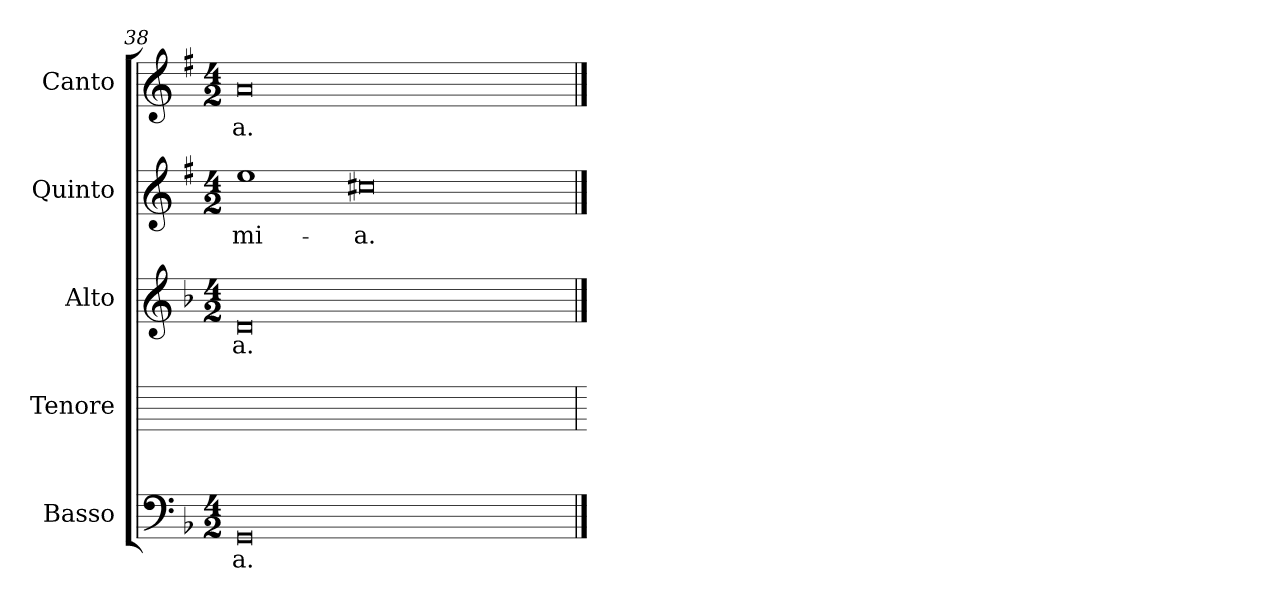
**kern	**text	**kern	**kern	**text	**kern	**text	**kern	**text
*part5	*part5	*part4	*part3	*part3	*part2	*part2	*part1	*part1
*staff5	*staff5	*staff4	*staff3	*staff3	*staff2	*staff2	*staff1	*staff1
*I"Basso	*	*I"Tenore	*I"Alto	*	*I"Quinto	*	*I"Canto	*
*clefF4	*	*	*clefG2	*	*clefG2	*	*clefG2	*
*	*	*	*	*	*ITrd1c2	*	*ITrd1c2	*
*k[b-]	*	*	*k[b-]	*	*k[b-]	*	*k[b-]	*
*F:	*	*	*F:	*	*F:	*	*F:	*
*M4/2	*	*	*M4/2	*	*M4/2	*	*M4/2	*
=38	=38	=38	=38	=38	=38	=38	=38	=38
!	!LO:LY:b	!	!	!LO:LY:b	!	!LO:LY:b	!	!LO:LY:b
0GG	a.	4ryy	0d	a.	1dd	mi-	0g	-a.
.	.	0ryy	.	.	.	.	.	.
!	!	!	!	!	!	!LO:LY:b	!	!
.	.	.	.	.	0bn	-a.	.	.
1ryy	.	.	1ryy	.	.	.	1ryy	.
.	.	2.ryy	.	.	.	.	.	.
==	==	=	==	==	==	==	==	==
*-	*-	*-	*-	*-	*-	*-	*-	*-
